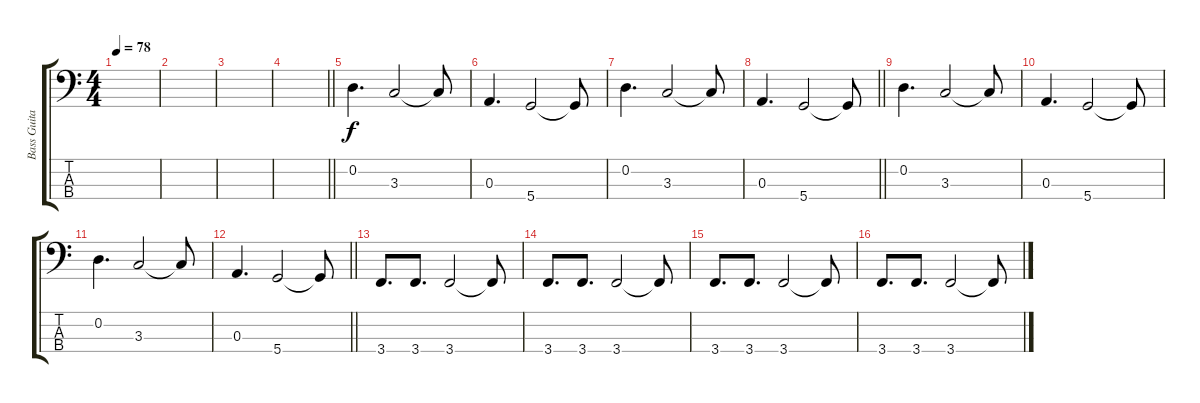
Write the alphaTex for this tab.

\track ("Bass Guitar" "Bass Guita") {instrument electricbassfinger}
\staff {score tabs}
\tuning (G2 D2 A1 D1) {hide}
\ts (4 4)
\tempo 78
\clef f4
\ks c
|
|
|
\barLineRight lightlight
|
0.2.4{d} 3.3.2 3.3{t}.8 |
0.3.4{d} 5.4.2 5.4{t}.8 |
0.2.4{d} 3.3.2 3.3{t}.8 |
\barLineRight lightlight
0.3.4{d} 5.4.2 5.4{t}.8 |
0.2.4{d} 3.3.2 3.3{t}.8 |
0.3.4{d} 5.4.2 5.4{t}.8 |
0.2.4{d} 3.3.2 3.3{t}.8 |
\barLineRight lightlight
0.3.4{d} 5.4.2 5.4{t}.8 |
3.4.8{d} 3.4.8{d} 3.4.2 3.4{t}.8 |
3.4.8{d} 3.4.8{d} 3.4.2 3.4{t}.8 |
3.4.8{d} 3.4.8{d} 3.4.2 3.4{t}.8 |
3.4.8{d} 3.4.8{d} 3.4.2 3.4{t}.8
